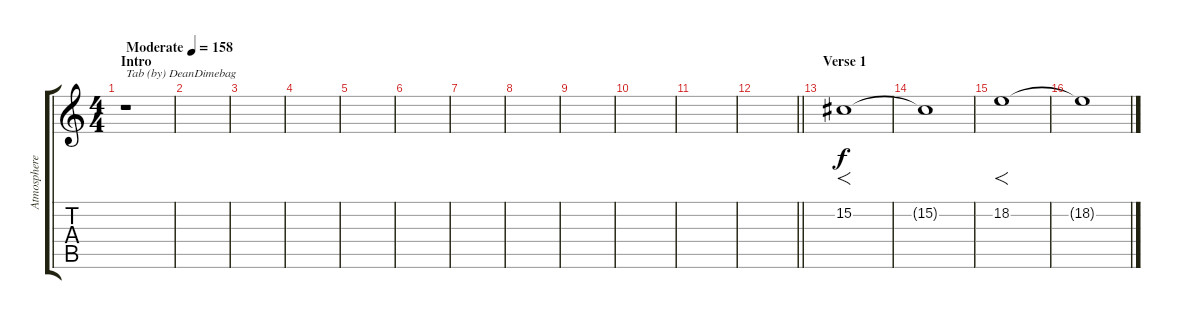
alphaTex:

\track ("Atmosphere" "Atmosphere") {instrument pad5bowed}
\staff {score tabs}
\tuning (Eb4 Bb3 Gb3 Db3 Ab2 Db2) {hide}
\ts (4 4)
\section ("" "Intro")
\tempo (158 "Moderate")
\clef g2
\ks c
r.1{txt "Tab (by) DeanDimebag" dy f instrument pad5bowed} |
|
|
|
|
|
|
|
|
|
|
\barLineRight lightlight
|
\section ("" "Verse 1")
15.2.1{f} |
15.2{t}.1 |
18.2.1{f} |
18.2{t}.1
